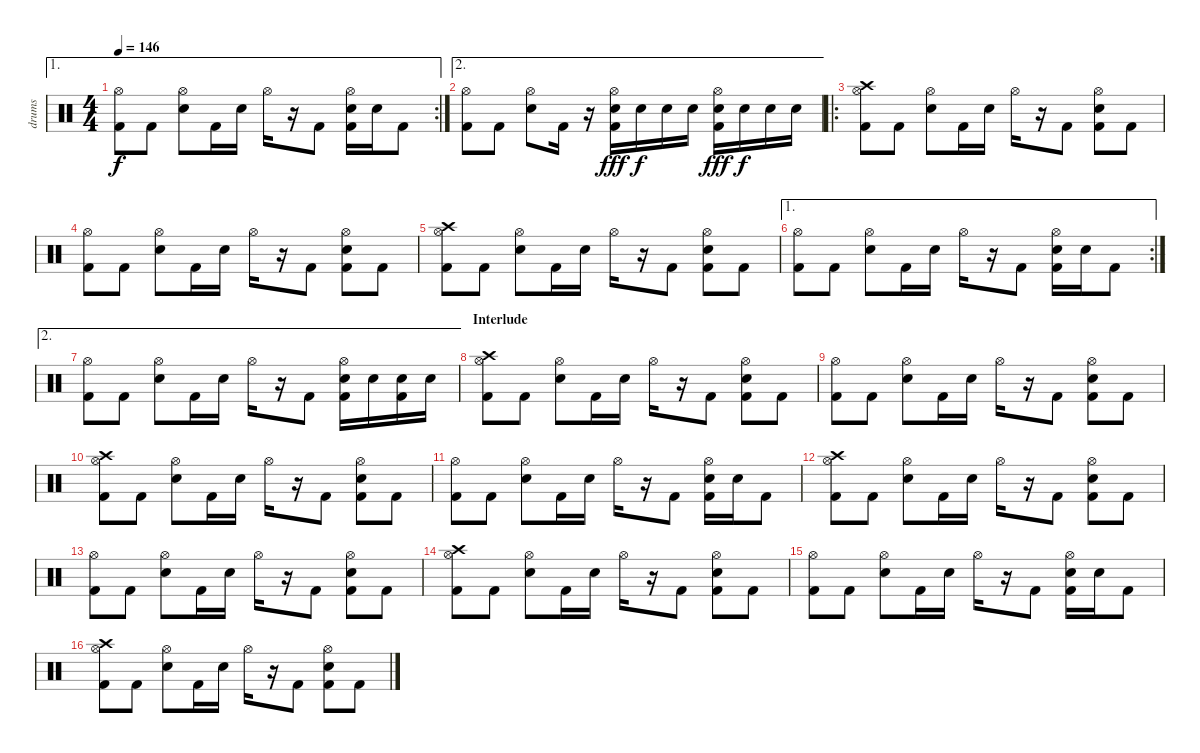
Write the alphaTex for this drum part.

\track ("drums" "drums") {instrument percussion}
\staff {score}
\articulation defaults
\ae 1
\rc 2
\ts (4 4)
\tempo 146
\clef neutral
\ks c
("Hi-Hat (open)" "Kick (hit) 2").8{dy f} "Kick (hit) 2".8 ("Hi-Hat (open)" "Electric Snare (hit)").8 "Kick (hit) 2".16 "Electric Snare (hit)".16 "Hi-Hat (open)".16 r.16 "Kick (hit) 2".8 ("Hi-Hat (open)" "Electric Snare (hit)" "Kick (hit) 2").16 "Electric Snare (hit)".16 "Kick (hit) 2".8 |
\ae 2
("Hi-Hat (open)" "Kick (hit) 2").8 "Kick (hit) 2".8 ("Hi-Hat (open)" "Electric Snare (hit)").8 "Kick (hit) 2".16 r.16 ("Hi-Hat (open)" "Electric Snare (hit)" "Kick (hit) 2").16{dy fff} "Electric Snare (hit)".16{dy f} "Electric Snare (hit)".16 "Electric Snare (hit)".16 ("Hi-Hat (open)" "Electric Snare (hit)" "Kick (hit) 2").16{dy fff} "Electric Snare (hit)".16{dy f} "Electric Snare (hit)".16 "Electric Snare (hit)".16 |
\ro
("Crash high (hit)" "Hi-Hat (open)" "Kick (hit) 2").8 "Kick (hit) 2".8 ("Hi-Hat (open)" "Electric Snare (hit)").8 "Kick (hit) 2".16 "Electric Snare (hit)".16 "Hi-Hat (open)".16 r.16 "Kick (hit) 2".8 ("Hi-Hat (open)" "Electric Snare (hit)" "Kick (hit) 2").8 "Kick (hit) 2".8 |
("Hi-Hat (open)" "Kick (hit) 2").8 "Kick (hit) 2".8 ("Hi-Hat (open)" "Electric Snare (hit)").8 "Kick (hit) 2".16 "Electric Snare (hit)".16 "Hi-Hat (open)".16 r.16 "Kick (hit) 2".8 ("Hi-Hat (open)" "Electric Snare (hit)" "Kick (hit) 2").8 "Kick (hit) 2".8 |
("Crash high (hit)" "Hi-Hat (open)" "Kick (hit) 2").8 "Kick (hit) 2".8 ("Hi-Hat (open)" "Electric Snare (hit)").8 "Kick (hit) 2".16 "Electric Snare (hit)".16 "Hi-Hat (open)".16 r.16 "Kick (hit) 2".8 ("Hi-Hat (open)" "Electric Snare (hit)" "Kick (hit) 2").8 "Kick (hit) 2".8 |
\ae 1
\rc 2
("Hi-Hat (open)" "Kick (hit) 2").8 "Kick (hit) 2".8 ("Hi-Hat (open)" "Electric Snare (hit)").8 "Kick (hit) 2".16 "Electric Snare (hit)".16 "Hi-Hat (open)".16 r.16 "Kick (hit) 2".8 ("Hi-Hat (open)" "Electric Snare (hit)" "Kick (hit) 2").16 "Electric Snare (hit)".16 "Kick (hit) 2".8 |
\ae 2
("Hi-Hat (open)" "Kick (hit) 2").8 "Kick (hit) 2".8 ("Hi-Hat (open)" "Electric Snare (hit)").8 "Kick (hit) 2".16 "Electric Snare (hit)".16 "Hi-Hat (open)".16 r.16 "Kick (hit) 2".8 ("Hi-Hat (open)" "Electric Snare (hit)" "Kick (hit) 2").16 "Electric Snare (hit)".16 ("Electric Snare (hit)" "Kick (hit) 2").16 "Electric Snare (hit)".16 |
\section ("" "Interlude")
("Crash high (hit)" "Hi-Hat (open)" "Kick (hit) 2").8 "Kick (hit) 2".8 ("Hi-Hat (open)" "Electric Snare (hit)").8 "Kick (hit) 2".16 "Electric Snare (hit)".16 "Hi-Hat (open)".16 r.16 "Kick (hit) 2".8 ("Hi-Hat (open)" "Electric Snare (hit)" "Kick (hit) 2").8 "Kick (hit) 2".8 |
("Hi-Hat (open)" "Kick (hit) 2").8 "Kick (hit) 2".8 ("Hi-Hat (open)" "Electric Snare (hit)").8 "Kick (hit) 2".16 "Electric Snare (hit)".16 "Hi-Hat (open)".16 r.16 "Kick (hit) 2".8 ("Hi-Hat (open)" "Electric Snare (hit)" "Kick (hit) 2").8 "Kick (hit) 2".8 |
("Crash high (hit)" "Hi-Hat (open)" "Kick (hit) 2").8 "Kick (hit) 2".8 ("Hi-Hat (open)" "Electric Snare (hit)").8 "Kick (hit) 2".16 "Electric Snare (hit)".16 "Hi-Hat (open)".16 r.16 "Kick (hit) 2".8 ("Hi-Hat (open)" "Electric Snare (hit)" "Kick (hit) 2").8 "Kick (hit) 2".8 |
("Hi-Hat (open)" "Kick (hit) 2").8 "Kick (hit) 2".8 ("Hi-Hat (open)" "Electric Snare (hit)").8 "Kick (hit) 2".16 "Electric Snare (hit)".16 "Hi-Hat (open)".16 r.16 "Kick (hit) 2".8 ("Hi-Hat (open)" "Electric Snare (hit)" "Kick (hit) 2").16 "Electric Snare (hit)".16 "Kick (hit) 2".8 |
("Crash high (hit)" "Hi-Hat (open)" "Kick (hit) 2").8 "Kick (hit) 2".8 ("Hi-Hat (open)" "Electric Snare (hit)").8 "Kick (hit) 2".16 "Electric Snare (hit)".16 "Hi-Hat (open)".16 r.16 "Kick (hit) 2".8 ("Hi-Hat (open)" "Electric Snare (hit)" "Kick (hit) 2").8 "Kick (hit) 2".8 |
("Hi-Hat (open)" "Kick (hit) 2").8 "Kick (hit) 2".8 ("Hi-Hat (open)" "Electric Snare (hit)").8 "Kick (hit) 2".16 "Electric Snare (hit)".16 "Hi-Hat (open)".16 r.16 "Kick (hit) 2".8 ("Hi-Hat (open)" "Electric Snare (hit)" "Kick (hit) 2").8 "Kick (hit) 2".8 |
("Crash high (hit)" "Hi-Hat (open)" "Kick (hit) 2").8 "Kick (hit) 2".8 ("Hi-Hat (open)" "Electric Snare (hit)").8 "Kick (hit) 2".16 "Electric Snare (hit)".16 "Hi-Hat (open)".16 r.16 "Kick (hit) 2".8 ("Hi-Hat (open)" "Electric Snare (hit)" "Kick (hit) 2").8 "Kick (hit) 2".8 |
("Hi-Hat (open)" "Kick (hit) 2").8 "Kick (hit) 2".8 ("Hi-Hat (open)" "Electric Snare (hit)").8 "Kick (hit) 2".16 "Electric Snare (hit)".16 "Hi-Hat (open)".16 r.16 "Kick (hit) 2".8 ("Hi-Hat (open)" "Electric Snare (hit)" "Kick (hit) 2").16 "Electric Snare (hit)".16 "Kick (hit) 2".8 |
("Crash high (hit)" "Hi-Hat (open)" "Kick (hit) 2").8 "Kick (hit) 2".8 ("Hi-Hat (open)" "Electric Snare (hit)").8 "Kick (hit) 2".16 "Electric Snare (hit)".16 "Hi-Hat (open)".16 r.16 "Kick (hit) 2".8 ("Hi-Hat (open)" "Electric Snare (hit)" "Kick (hit) 2").8 "Kick (hit) 2".8
